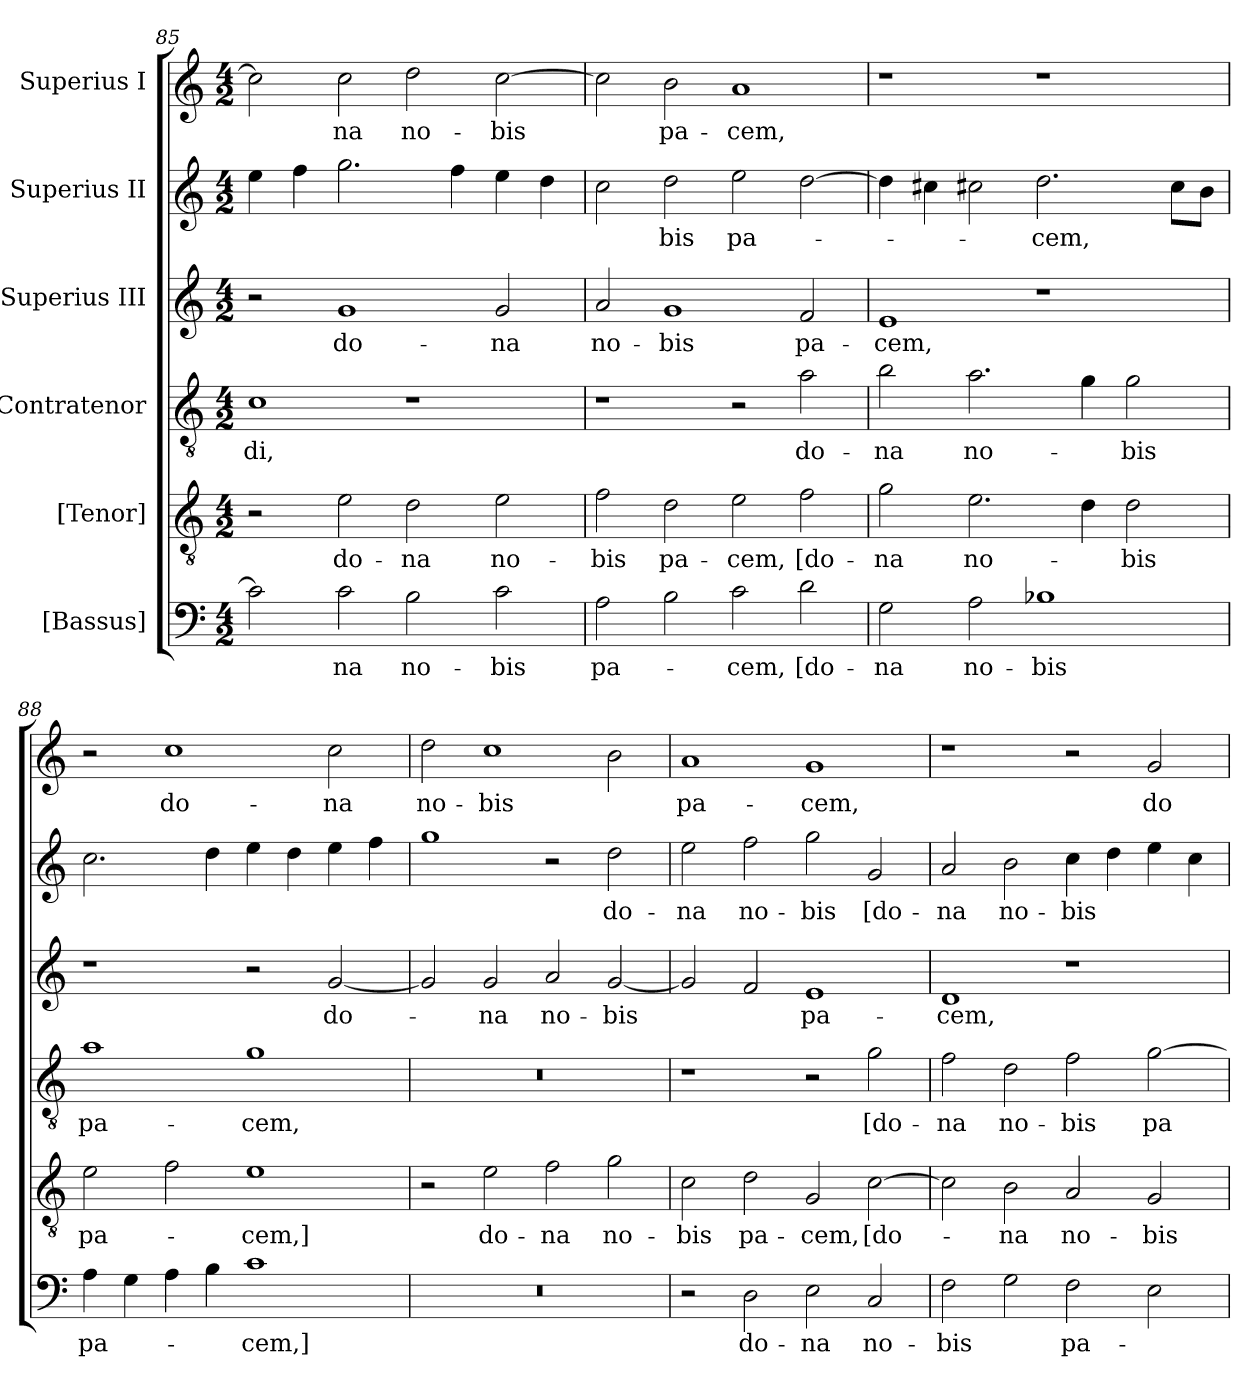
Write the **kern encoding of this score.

**kern	**text	**kern	**text	**kern	**text	**kern	**text	**kern	**text	**kern	**text
*part6	*part6	*part5	*part5	*part4	*part4	*part3	*part3	*part2	*part2	*part1	*part1
*staff6	*staff6	*staff5	*staff5	*staff4	*staff4	*staff3	*staff3	*staff2	*staff2	*staff1	*staff1
*I"[Bassus]	*	*I"[Tenor]	*	*I"Contratenor	*	*I"Superius III	*	*I"Superius II	*	*I"Superius I	*
*clefF4	*	*clefGv2	*	*clefGv2	*	*clefG2	*	*clefG2	*	*clefG2	*
*k[]	*	*k[]	*	*k[]	*	*k[]	*	*k[]	*	*k[]	*
*M4/2	*	*M4/2	*	*M4/2	*	*M4/2	*	*M4/2	*	*M4/2	*
=85	=85	=85	=85	=85	=85	=85	=85	=85	=85	=85	=85
2c\]	.	2r	.	1c\	-di,	2r	.	4ee\	.	2cc\]	.
.	.	.	.	.	.	.	.	4ff\	.	.	.
2c\	-na	2e\	do-	.	.	1g/	do-	2.gg\	.	2cc\	-na
2B\	no-	2d\	-na	1r	.	.	.	.	.	2dd\	no-
.	.	.	.	.	.	.	.	4ff\	.	.	.
2c\	-bis	2e\	no-	.	.	2g/	-na	4ee\	.	[2cc\	-bis
.	.	.	.	.	.	.	.	4dd\	.	.	.
=86	=86	=86	=86	=86	=86	=86	=86	=86	=86	=86	=86
2A\	pa-	2f\	-bis	1r	.	2a/	no-	2cc\	.	2cc\]	.
2B\	.	2d\	pa-	.	.	1g/	-bis	2dd\	-bis	2b\	pa-
2c\	-cem,	2e\	-cem,	2r	.	.	.	2ee\	pa-	1a/	-cem,
2d\	[do-	2f\	[do-	2a\	do-	2f/	pa-	[2dd\	.	.	.
=87	=87	=87	=87	=87	=87	=87	=87	=87	=87	=87	=87
2G\	-na	2g\	-na	2b\	-na	1e/	-cem,	4dd\]	.	1r	.
.	.	.	.	.	.	.	.	4cc#X\	.	.	.
2A\	no-	2.e\	no-	2.a\	no-	.	.	2cc#X\	.	.	.
1B-X\	-bis	.	.	.	.	1r	.	2.dd\	-cem,	1r	.
.	.	4d\	.	4g\	.	.	.	.	.	.	.
.	.	2d\	-bis	2g\	-bis	.	.	.	.	.	.
.	.	.	.	.	.	.	.	8cc#\L	.	.	.
.	.	.	.	.	.	.	.	8b\J	.	.	.
=88	=88	=88	=88	=88	=88	=88	=88	=88	=88	=88	=88
4A\	pa-	2e\	pa-	1a\	pa-	1r	.	2.cc\	.	2r	.
4G\	.	.	.	.	.	.	.	.	.	.	.
4A\	.	2f\	.	.	.	.	.	.	.	1cc\	do-
4B\	.	.	.	.	.	.	.	4dd\	.	.	.
1c\	-cem,]	1e\	-cem,]	1g\	-cem,	2r	.	4ee\	.	.	.
.	.	.	.	.	.	.	.	4dd\	.	.	.
.	.	.	.	.	.	[2g/	do-	4ee\	.	2cc\	-na
.	.	.	.	.	.	.	.	4ff\	.	.	.
=89	=89	=89	=89	=89	=89	=89	=89	=89	=89	=89	=89
0r	.	2r	.	0r	.	2g/]	.	1gg\	.	2dd\	no-
.	.	2e\	do-	.	.	2g/	-na	.	.	1cc\	-bis
.	.	2f\	-na	.	.	2a/	no-	2r	.	.	.
.	.	2g\	no-	.	.	[2g/	-bis	2dd\	do-	2b\	.
=90	=90	=90	=90	=90	=90	=90	=90	=90	=90	=90	=90
2r	.	2c\	-bis	1r	.	2g/]	.	2ee\	-na	1a/	pa-
2D\	do-	2d\	pa-	.	.	2f/	.	2ff\	no-	.	.
2E\	-na	2G/	-cem,	2r	.	1e/	pa-	2gg\	-bis	1g/	-cem,
2C/	no-	[2c\	[do-	2g\	[do-	.	.	2g/	[do-	.	.
=91	=91	=91	=91	=91	=91	=91	=91	=91	=91	=91	=91
2F\	-bis	2c\]	.	2f\	-na	1d/	-cem,	2a/	-na	1r	.
2G\	.	2B\	-na	2d\	no-	.	.	2b\	no-	.	.
2F\	pa-	2A/	no-	2f\	-bis	1r	.	4cc\	-bis	2r	.
.	.	.	.	.	.	.	.	4dd\	.	.	.
2E\	.	2G/	-bis	[2g\	pa-	.	.	4ee\	.	2g/	do-
.	.	.	.	.	.	.	.	4cc\	.	.	.
=	=	=	=	=	=	=	=	=	=	=	=
*-	*-	*-	*-	*-	*-	*-	*-	*-	*-	*-	*-
